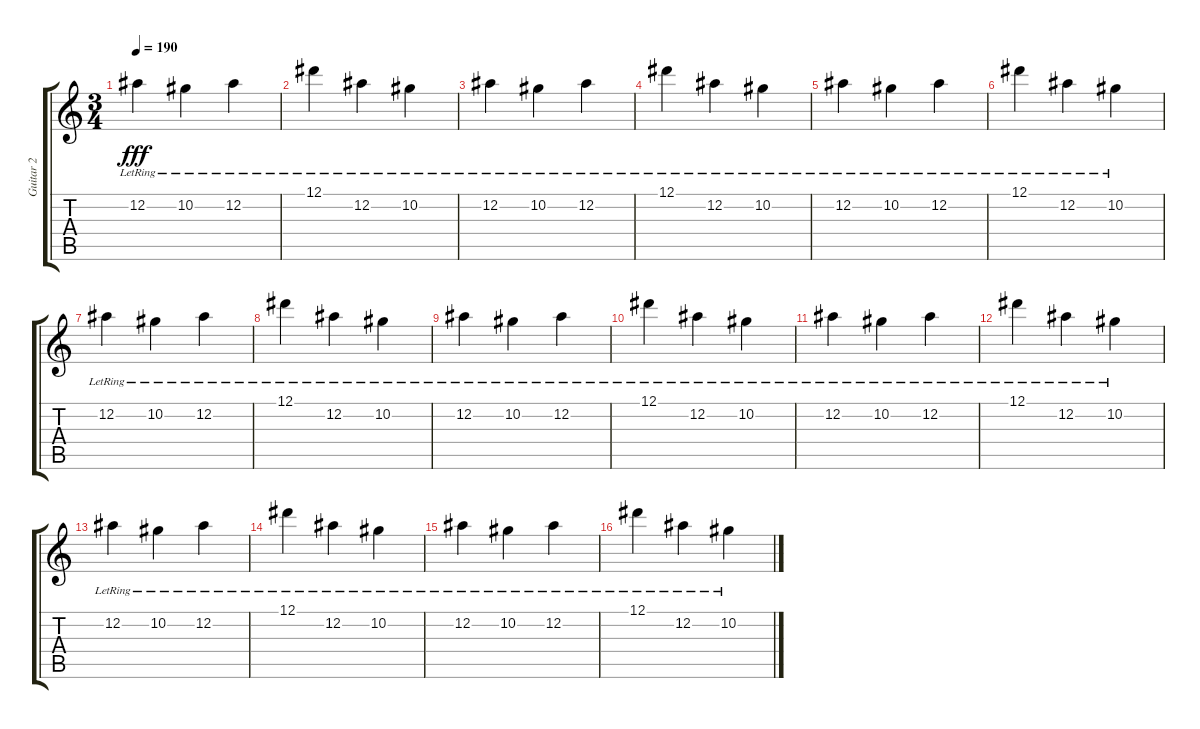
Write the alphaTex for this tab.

\track ("Guitar 2" "Guitar 2") {instrument electricguitarclean}
\staff {score tabs}
\tuning (Eb4 Bb3 Gb3 Db3 Ab2 Db2) {hide}
\ts (3 4)
\tempo 190
\clef g2
\ks c
12.2{lr}.4{dy fff volume 12} 10.2{lr}.4 12.2{lr}.4 |
12.1{lr}.4 12.2{lr}.4 10.2{lr}.4 |
12.2{lr}.4 10.2{lr}.4 12.2{lr}.4 |
12.1{lr}.4 12.2{lr}.4 10.2{lr}.4 |
12.2{lr}.4 10.2{lr}.4 12.2{lr}.4 |
12.1{lr}.4 12.2{lr}.4 10.2{lr}.4 |
12.2{lr}.4 10.2{lr}.4 12.2{lr}.4 |
12.1{lr}.4 12.2{lr}.4 10.2{lr}.4 |
12.2{lr}.4 10.2{lr}.4 12.2{lr}.4 |
12.1{lr}.4 12.2{lr}.4 10.2{lr}.4 |
12.2{lr}.4 10.2{lr}.4 12.2{lr}.4 |
12.1{lr}.4 12.2{lr}.4 10.2{lr}.4 |
12.2{lr}.4 10.2{lr}.4 12.2{lr}.4 |
12.1{lr}.4 12.2{lr}.4 10.2{lr}.4 |
12.2{lr}.4 10.2{lr}.4 12.2{lr}.4 |
12.1{lr}.4 12.2{lr}.4 10.2{lr}.4
